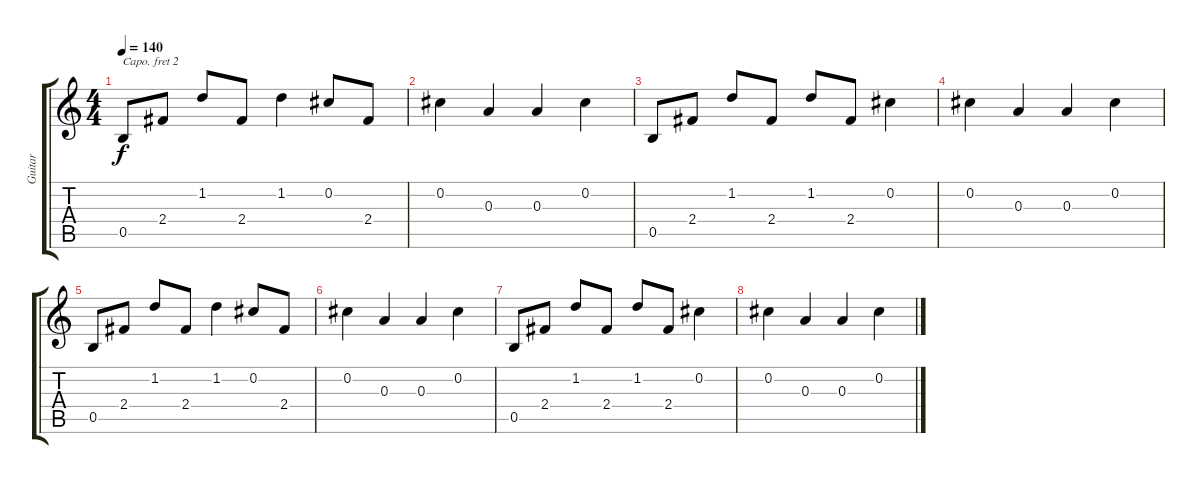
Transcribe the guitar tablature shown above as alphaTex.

\track ("Guitar" "Guitar") {instrument acousticguitarnylon}
\staff {score tabs}
\capo 2
\tuning (E4 B3 G3 D3 A2 E2) {hide}
\ts (4 4)
\tempo 140
\clef g2
\ks c
0.5.8{dy f} 2.4.8 1.2.8 2.4.8 1.2.4 0.2.8 2.4.8 |
0.2.4{volume 14} 0.3.4 0.3.4 0.2.4 |
0.5.8{volume 12} 2.4.8 1.2.8 2.4.8 1.2.8 2.4.8 0.2.4 |
0.2.4{volume 10} 0.3.4 0.3.4 0.2.4 |
0.5.8{volume 8} 2.4.8 1.2.8 2.4.8 1.2.4 0.2.8 2.4.8 |
0.2.4{volume 6} 0.3.4 0.3.4 0.2.4 |
0.5.8{volume 4} 2.4.8 1.2.8 2.4.8 1.2.8 2.4.8 0.2.4 |
0.2.4{volume 2} 0.3.4 0.3.4 0.2.4
